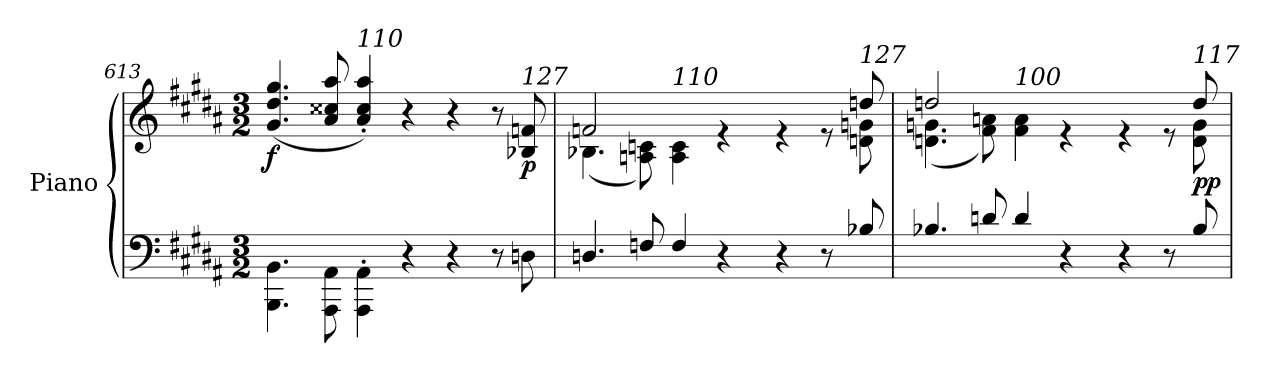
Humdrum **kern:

**kern	**kern	**dynam
*part1	*part1	*part1
*staff2	*staff1	*staff1/2
*I"Piano	*	*
*I'Pno	*	*
!!LO:LB:g=z
*clefF4	*clefG2	*
*k[f#c#g#d#a#]	*k[f#c#g#d#a#]	*
*M3/2	*M3/2	*
=613	=613	=613
!	!	!LO:DY:b
4.BBB\ 4.BB\	(4.g#/ 4.dd#/ 4.gg#/	f
8AAA#\ 8AA#\	8a#/ 8cc##X/ 8aa#/	.
!	!LO:TX:a:i:t=110	!
4AAA#\' 4AA#\'	4a#/' 4cc##/' 4aa#/')	.
4r	4r	.
4r	4r	.
8r	8r	.
!	!LO:TX:a:i:t=127	!
!	!	!LO:DY:b
8Dn\	8B-X/ 8fn/	p
=614	=614	=614
*	*^	*
4.Dn/	2fn/	(>4.B-X\	.
8Fn/	.	8An\ 8cn\)	.
!	!LO:TX:a:i:t=110	!	!
4F/	4ryy	4A\ 4c\	.
4r	4re	8ryy	.
*	*v	*v	*
4r	4re	.
8r	8re	.
*	*^	*
!	!LO:TX:a:i:t=127	!	!
8B-X/	8ddn/	8dn\ 8gn\	.
=615	=615	=615	=615
4.B-X/	2ddn/	(>4.dn\ 4.gn\	.
8dn/	.	8f#\ 8an\)	.
!	!LO:TX:a:i:t=100	!	!
4d/	4ryy	4f#\ 4a\	.
4r	4re	8ryy	.
*	*v	*v	*
4r	4re	.
8r	8re	.
*	*^	*
!	!LO:TX:a:i:t=117	!	!
!	!	!	!LO:DY:b
8B-/	8dd/	8d\ 8g\	pp
*	*v	*v	*
=	=	=
*-	*-	*-
